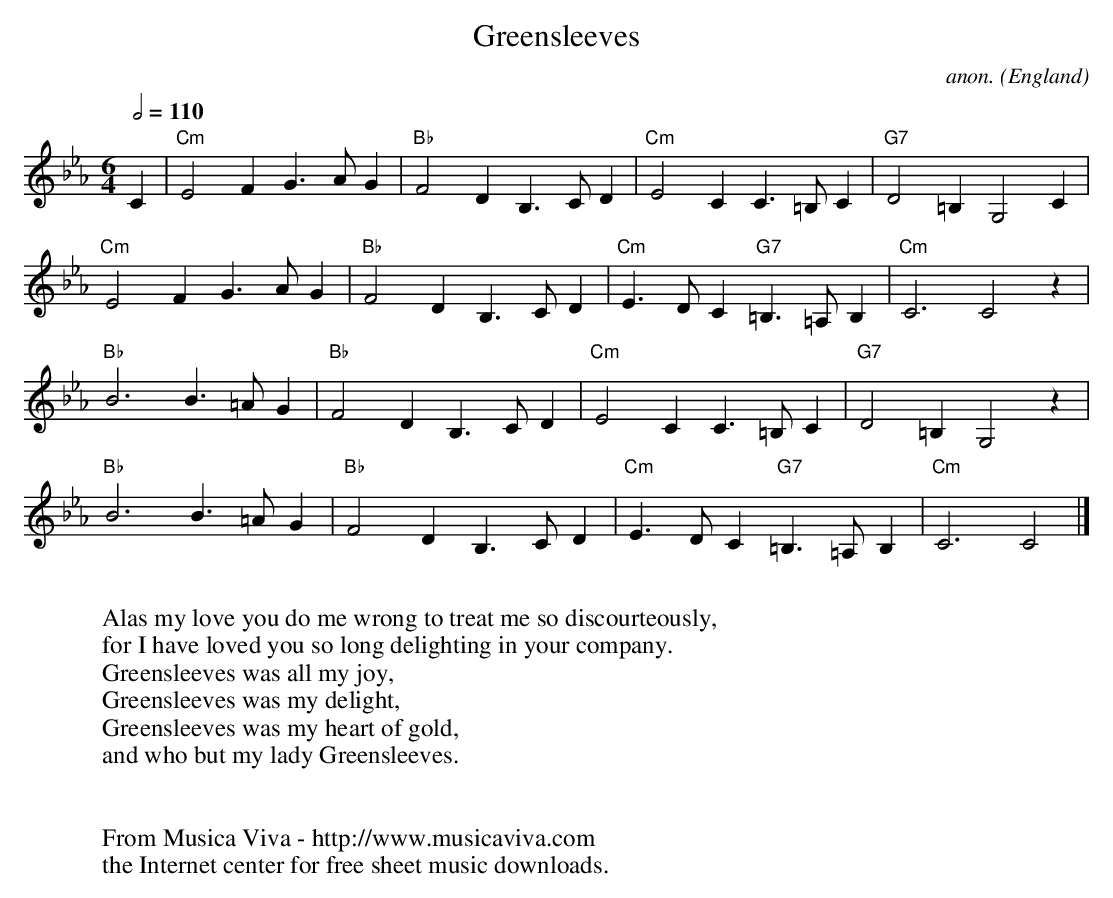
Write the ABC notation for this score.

X:1
T:Greensleeves
C:anon.
O:England
M:6/4
L:1/4
Q:1/2=110
K:Cm
C|"Cm"E2F G>AG|"Bb"F2D B,>CD|"Cm"E2C C>=B,C|"G7"D2=B, G,2C|
"Cm"E2F G>AG|"Bb"F2D B,>CD|"Cm"E>DC "G7"=B,>=A,B,|"Cm"C3 C2z|
"Bb"B3 B>=AG|"Bb"F2D B,>CD|"Cm"E2C C>=B,C|"G7"D2=B, G,2z|
"Bb"B3 B>=AG|"Bb"F2D B,>CD|"Cm"E>DC "G7"=B,>=A,B,|"Cm"C3 C2|]
W:
W:Alas my love you do me wrong to treat me so discourteously,
W:for I have loved you so long delighting in your company.
W:  Greensleeves was all my joy,
W:  Greensleeves was my delight,
W:  Greensleeves was my heart of gold,
W:  and who but my lady Greensleeves.
W:
W:
W:  From Musica Viva - http://www.musicaviva.com
W:  the Internet center for free sheet music downloads.
